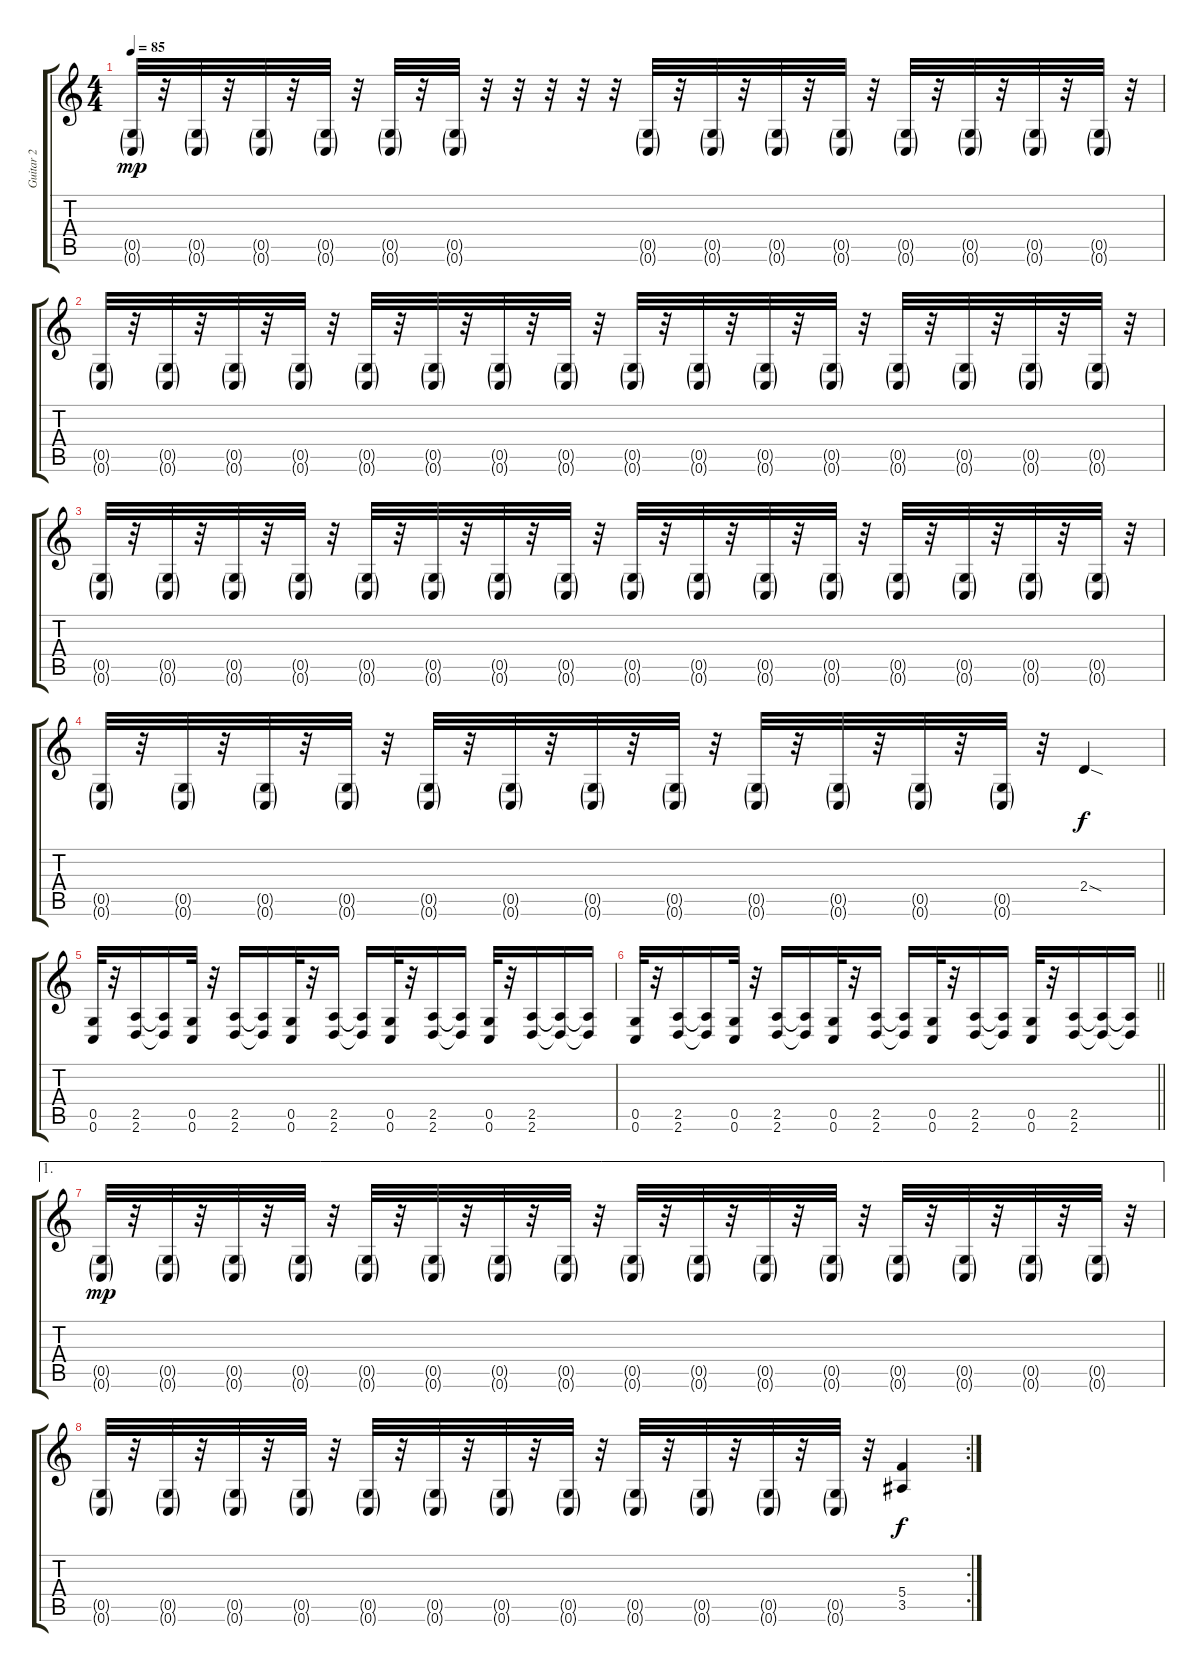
\track ("Guitar 2" "Guitar 2") {mute instrument distortionguitar}
\staff {score tabs}
\tuning (E4 C4 G3 C3 G2 C2) {hide}
\ts (4 4)
\tempo 85
\clef g2
\ks c
(0.5{g} 0.6{g}).32{dy mp} r.32 (0.5{g} 0.6{g}).32 r.32 (0.5{g} 0.6{g}).32 r.32 (0.5{g} 0.6{g}).32 r.32 (0.5{g} 0.6{g}).32 r.32 (0.5{g} 0.6{g}).32 r.32 r.32 r.32 r.32 r.32 (0.5{g} 0.6{g}).32 r.32 (0.5{g} 0.6{g}).32 r.32 (0.5{g} 0.6{g}).32 r.32 (0.5{g} 0.6{g}).32 r.32 (0.5{g} 0.6{g}).32 r.32 (0.5{g} 0.6{g}).32 r.32 (0.5{g} 0.6{g}).32 r.32 (0.5{g} 0.6{g}).32 r.32 |
(0.5{g} 0.6{g}).32 r.32 (0.5{g} 0.6{g}).32 r.32 (0.5{g} 0.6{g}).32 r.32 (0.5{g} 0.6{g}).32 r.32 (0.5{g} 0.6{g}).32 r.32 (0.5{g} 0.6{g}).32 r.32 (0.5{g} 0.6{g}).32 r.32 (0.5{g} 0.6{g}).32 r.32 (0.5{g} 0.6{g}).32 r.32 (0.5{g} 0.6{g}).32 r.32 (0.5{g} 0.6{g}).32 r.32 (0.5{g} 0.6{g}).32 r.32 (0.5{g} 0.6{g}).32 r.32 (0.5{g} 0.6{g}).32 r.32 (0.5{g} 0.6{g}).32 r.32 (0.5{g} 0.6{g}).32 r.32 |
(0.5{g} 0.6{g}).32 r.32 (0.5{g} 0.6{g}).32 r.32 (0.5{g} 0.6{g}).32 r.32 (0.5{g} 0.6{g}).32 r.32 (0.5{g} 0.6{g}).32 r.32 (0.5{g} 0.6{g}).32 r.32 (0.5{g} 0.6{g}).32 r.32 (0.5{g} 0.6{g}).32 r.32 (0.5{g} 0.6{g}).32 r.32 (0.5{g} 0.6{g}).32 r.32 (0.5{g} 0.6{g}).32 r.32 (0.5{g} 0.6{g}).32 r.32 (0.5{g} 0.6{g}).32 r.32 (0.5{g} 0.6{g}).32 r.32 (0.5{g} 0.6{g}).32 r.32 (0.5{g} 0.6{g}).32 r.32 |
(0.5{g} 0.6{g}).32 r.32 (0.5{g} 0.6{g}).32 r.32 (0.5{g} 0.6{g}).32 r.32 (0.5{g} 0.6{g}).32 r.32 (0.5{g} 0.6{g}).32 r.32 (0.5{g} 0.6{g}).32 r.32 (0.5{g} 0.6{g}).32 r.32 (0.5{g} 0.6{g}).32 r.32 (0.5{g} 0.6{g}).32 r.32 (0.5{g} 0.6{g}).32 r.32 (0.5{g} 0.6{g}).32 r.32 (0.5{g} 0.6{g}).32 r.32 2.4{sod}.4{dy f} |
(0.5 0.6).32 r.32 (2.5 2.6).16 (2.5{t} 2.6{t}).16 (0.5 0.6).32 r.32 (2.5 2.6).16 (2.5{t} 2.6{t}).16 (0.5 0.6).32 r.32 (2.5 2.6).16 (2.5{t} 2.6{t}).16 (0.5 0.6).32 r.32 (2.5 2.6).16 (2.5{t} 2.6{t}).16 (0.5 0.6).32 r.32 (2.5 2.6).16 (2.5{t} 2.6{t}).16 (2.5{t} 2.6{t}).16 |
\barLineRight lightlight
(0.5 0.6).32 r.32 (2.5 2.6).16 (2.5{t} 2.6{t}).16 (0.5 0.6).32 r.32 (2.5 2.6).16 (2.5{t} 2.6{t}).16 (0.5 0.6).32 r.32 (2.5 2.6).16 (2.5{t} 2.6{t}).16 (0.5 0.6).32 r.32 (2.5 2.6).16 (2.5{t} 2.6{t}).16 (0.5 0.6).32 r.32 (2.5 2.6).16 (2.5{t} 2.6{t}).16 (2.5{t} 2.6{t}).16 |
\ae 1
(0.5{g} 0.6{g}).32{dy mp} r.32 (0.5{g} 0.6{g}).32 r.32 (0.5{g} 0.6{g}).32 r.32 (0.5{g} 0.6{g}).32 r.32 (0.5{g} 0.6{g}).32 r.32 (0.5{g} 0.6{g}).32 r.32 (0.5{g} 0.6{g}).32 r.32 (0.5{g} 0.6{g}).32 r.32 (0.5{g} 0.6{g}).32 r.32 (0.5{g} 0.6{g}).32 r.32 (0.5{g} 0.6{g}).32 r.32 (0.5{g} 0.6{g}).32 r.32 (0.5{g} 0.6{g}).32 r.32 (0.5{g} 0.6{g}).32 r.32 (0.5{g} 0.6{g}).32 r.32 (0.5{g} 0.6{g}).32 r.32 |
\rc 2
(0.5{g} 0.6{g}).32 r.32 (0.5{g} 0.6{g}).32 r.32 (0.5{g} 0.6{g}).32 r.32 (0.5{g} 0.6{g}).32 r.32 (0.5{g} 0.6{g}).32 r.32 (0.5{g} 0.6{g}).32 r.32 (0.5{g} 0.6{g}).32 r.32 (0.5{g} 0.6{g}).32 r.32 (0.5{g} 0.6{g}).32 r.32 (0.5{g} 0.6{g}).32 r.32 (0.5{g} 0.6{g}).32 r.32 (0.5{g} 0.6{g}).32 r.32 (5.4 3.5).4{dy f}
